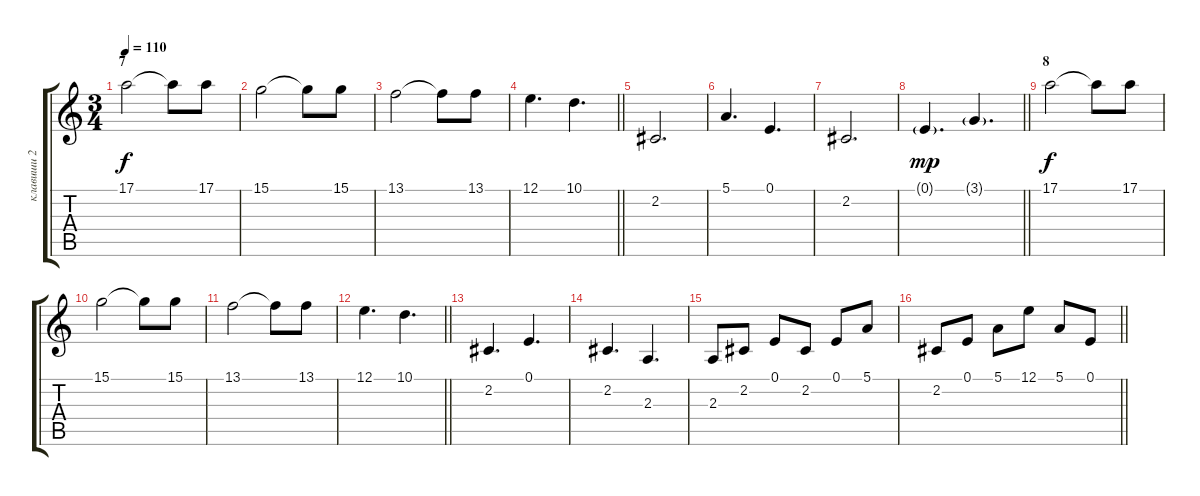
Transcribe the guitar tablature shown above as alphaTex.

\track ("клавиши 2" "клавиши 2") {instrument pad1newage}
\staff {score tabs}
\tuning (E4 B3 G3 D3 A2 E2) {hide}
\ts (3 4)
\section ("" "7")
\tempo 110
\clef g2
\ks c
17.1.2{dy f} 17.1{t}.8 17.1.8 |
15.1.2 15.1{t}.8 15.1.8 |
13.1.2 13.1{t}.8 13.1.8 |
\barLineRight lightlight
12.1.4{d} 10.1.4{d} |
2.2.2{d} |
5.1.4{d} 0.1.4{d} |
2.2.2{d} |
\barLineRight lightlight
0.1{g}.4{d dy mp} 3.1{g}.4{d} |
\section ("" "8")
17.1.2{dy f} 17.1{t}.8 17.1.8 |
15.1.2 15.1{t}.8 15.1.8 |
13.1.2 13.1{t}.8 13.1.8 |
\barLineRight lightlight
12.1.4{d} 10.1.4{d} |
2.2.4{d} 0.1.4{d} |
2.2.4{d} 2.3.4{d} |
2.3.8 2.2.8 0.1.8 2.2.8 0.1.8 5.1.8 |
\barLineRight lightlight
2.2.8 0.1.8 5.1.8 12.1.8 5.1.8 0.1.8
